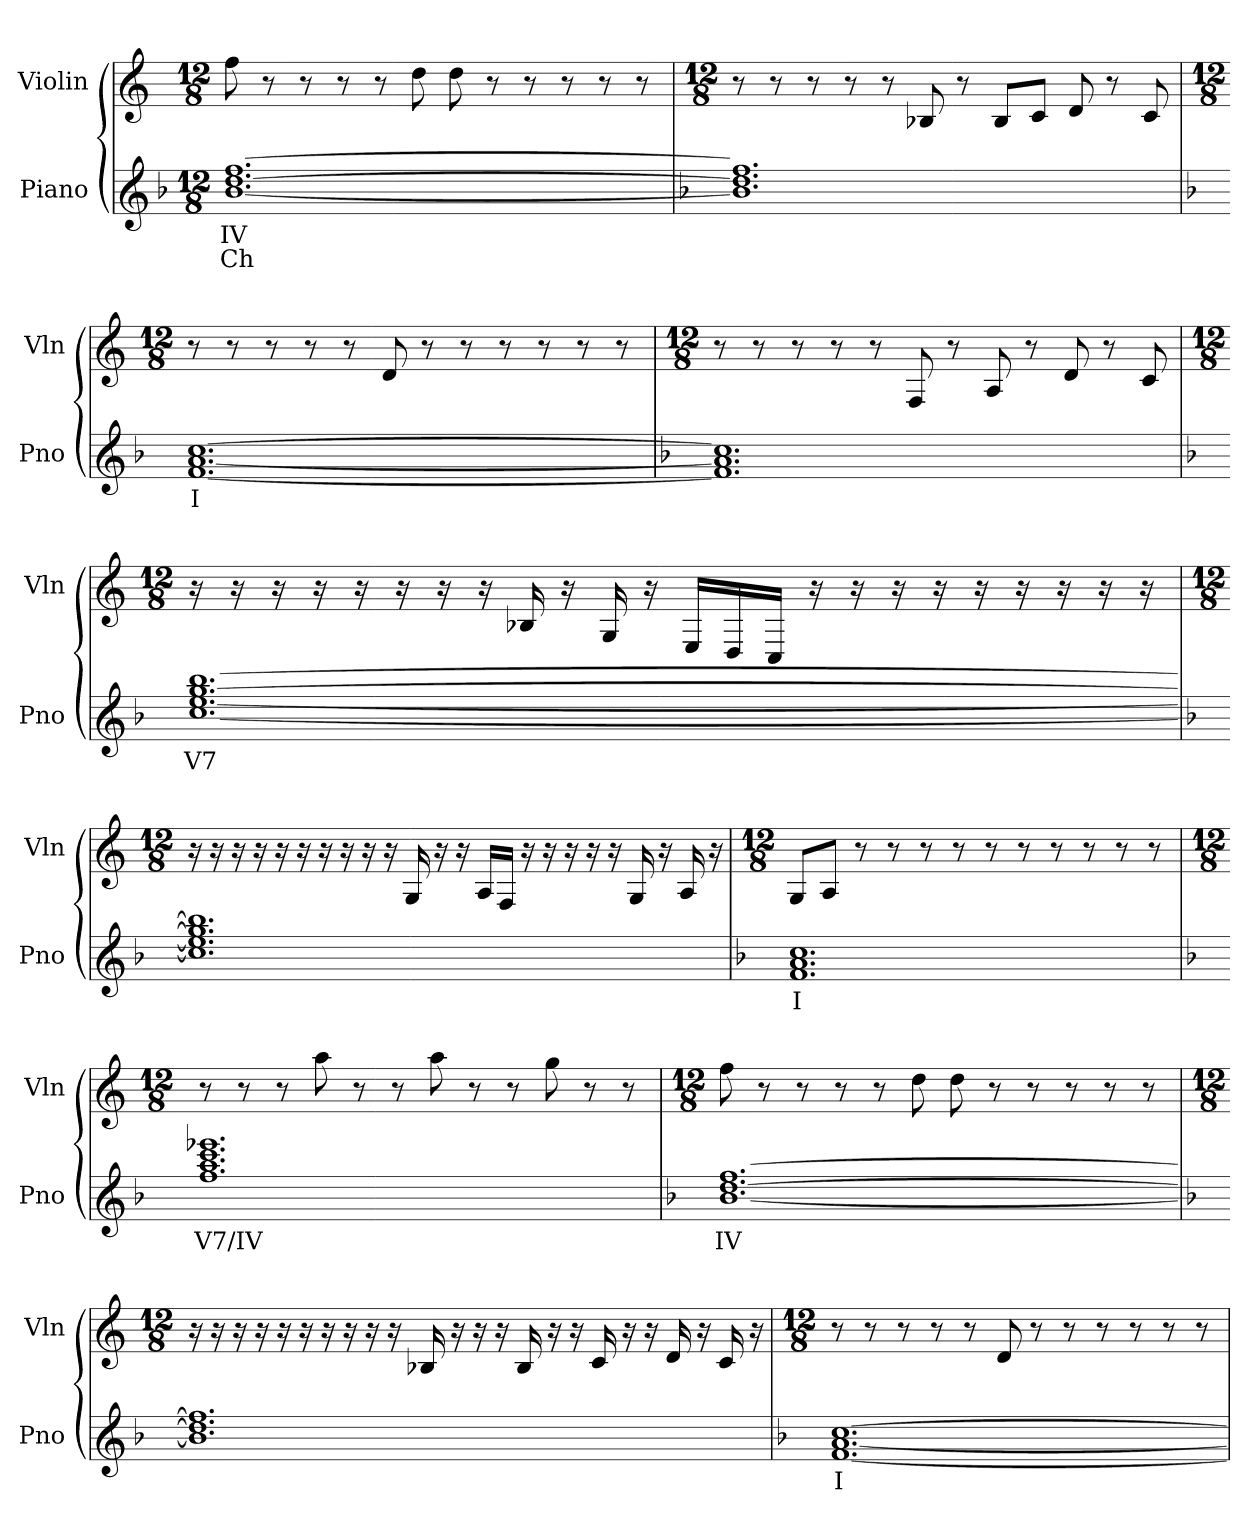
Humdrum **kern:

**kern	**text	**text	**kern
*part2	*part2	*part2	*part1
*staff2	*staff2	*staff2	*staff1
*I"Piano	*	*	*I"Violin
*I'Pno	*	*	*I'Vln
*k[b-]	*	*	*
*F:	*	*	*
*M12/8	*	*	*M12/8
=	=	=	=
[1.b- [1.dd [1.ff	IV	Ch	8ff
.	.	.	8r
.	.	.	8r
.	.	.	8r
.	.	.	8r
.	.	.	8dd
.	.	.	8dd
.	.	.	8r
.	.	.	8r
.	.	.	8r
.	.	.	8r
.	.	.	8r
=	=	=	=
*k[b-]	*	*	*
*F:	*	*	*
*	*	*	*M12/8
1.b-] 1.dd] 1.ff]	.	.	8r
.	.	.	8r
.	.	.	8r
.	.	.	8r
.	.	.	8r
.	.	.	8B-X
.	.	.	8r
.	.	.	8B-L
.	.	.	8cJ
.	.	.	8d
.	.	.	8r
.	.	.	8c
=	=	=	=
*k[b-]	*	*	*
*F:	*	*	*
*	*	*	*M12/8
[1.f [1.a [1.cc	I	.	8r
.	.	.	8r
.	.	.	8r
.	.	.	8r
.	.	.	8r
.	.	.	8d
.	.	.	8r
.	.	.	8r
.	.	.	8r
.	.	.	8r
.	.	.	8r
.	.	.	8r
=	=	=	=
*k[b-]	*	*	*
*F:	*	*	*
*	*	*	*M12/8
1.f] 1.a] 1.cc]	.	.	8r
.	.	.	8r
.	.	.	8r
.	.	.	8r
.	.	.	8r
.	.	.	8F
.	.	.	8r
.	.	.	8A
.	.	.	8r
.	.	.	8d
.	.	.	8r
.	.	.	8c
=	=	=	=
*k[b-]	*	*	*
*F:	*	*	*
*	*	*	*M12/8
[1.cc [1.ee [1.gg [1.bb-	V7	.	16r
.	.	.	16r
.	.	.	16r
.	.	.	16r
.	.	.	16r
.	.	.	16r
.	.	.	16r
.	.	.	16r
.	.	.	16B-X
.	.	.	16r
.	.	.	16G
.	.	.	16r
.	.	.	16ELL
.	.	.	16D
.	.	.	16CJJ
.	.	.	16r
.	.	.	16r
.	.	.	16r
.	.	.	16r
.	.	.	16r
.	.	.	16r
.	.	.	16r
.	.	.	16r
.	.	.	16r
=	=	=	=
*k[b-]	*	*	*
*F:	*	*	*
*	*	*	*M12/8
1.cc] 1.ee] 1.gg] 1.bb-]	.	.	16r
.	.	.	16r
.	.	.	16r
.	.	.	16r
.	.	.	16r
.	.	.	16r
.	.	.	16r
.	.	.	16r
.	.	.	16r
.	.	.	16r
.	.	.	16G
.	.	.	16r
.	.	.	16r
.	.	.	16ALL
.	.	.	16FJJ
.	.	.	16r
.	.	.	16r
.	.	.	16r
.	.	.	16r
.	.	.	16r
.	.	.	16G
.	.	.	16r
.	.	.	16A
.	.	.	16r
=	=	=	=
*k[b-]	*	*	*
*F:	*	*	*
*	*	*	*M12/8
1.f 1.a 1.cc	I	.	8GL
.	.	.	8AJ
.	.	.	8r
.	.	.	8r
.	.	.	8r
.	.	.	8r
.	.	.	8r
.	.	.	8r
.	.	.	8r
.	.	.	8r
.	.	.	8r
.	.	.	8r
=	=	=	=
*k[b-]	*	*	*
*F:	*	*	*
*	*	*	*M12/8
1.ff 1.aa 1.ccc 1.eee-X	V7/IV	.	8r
.	.	.	8r
.	.	.	8r
.	.	.	8aa
.	.	.	8r
.	.	.	8r
.	.	.	8aa
.	.	.	8r
.	.	.	8r
.	.	.	8gg
.	.	.	8r
.	.	.	8r
=	=	=	=
*k[b-]	*	*	*
*F:	*	*	*
*	*	*	*M12/8
[1.b- [1.dd [1.ff	IV	.	8ff
.	.	.	8r
.	.	.	8r
.	.	.	8r
.	.	.	8r
.	.	.	8dd
.	.	.	8dd
.	.	.	8r
.	.	.	8r
.	.	.	8r
.	.	.	8r
.	.	.	8r
=	=	=	=
*k[b-]	*	*	*
*F:	*	*	*
*	*	*	*M12/8
1.b-] 1.dd] 1.ff]	.	.	16r
.	.	.	16r
.	.	.	16r
.	.	.	16r
.	.	.	16r
.	.	.	16r
.	.	.	16r
.	.	.	16r
.	.	.	16r
.	.	.	16r
.	.	.	16B-X
.	.	.	16r
.	.	.	16r
.	.	.	16r
.	.	.	16B-
.	.	.	16r
.	.	.	16r
.	.	.	16c
.	.	.	16r
.	.	.	16r
.	.	.	16d
.	.	.	16r
.	.	.	16c
.	.	.	16r
=	=	=	=
*k[b-]	*	*	*
*F:	*	*	*
*	*	*	*M12/8
[1.f [1.a [1.cc	I	.	8r
.	.	.	8r
.	.	.	8r
.	.	.	8r
.	.	.	8r
.	.	.	8d
.	.	.	8r
.	.	.	8r
.	.	.	8r
.	.	.	8r
.	.	.	8r
.	.	.	8r
=	=	=	=
*-	*-	*-	*-
